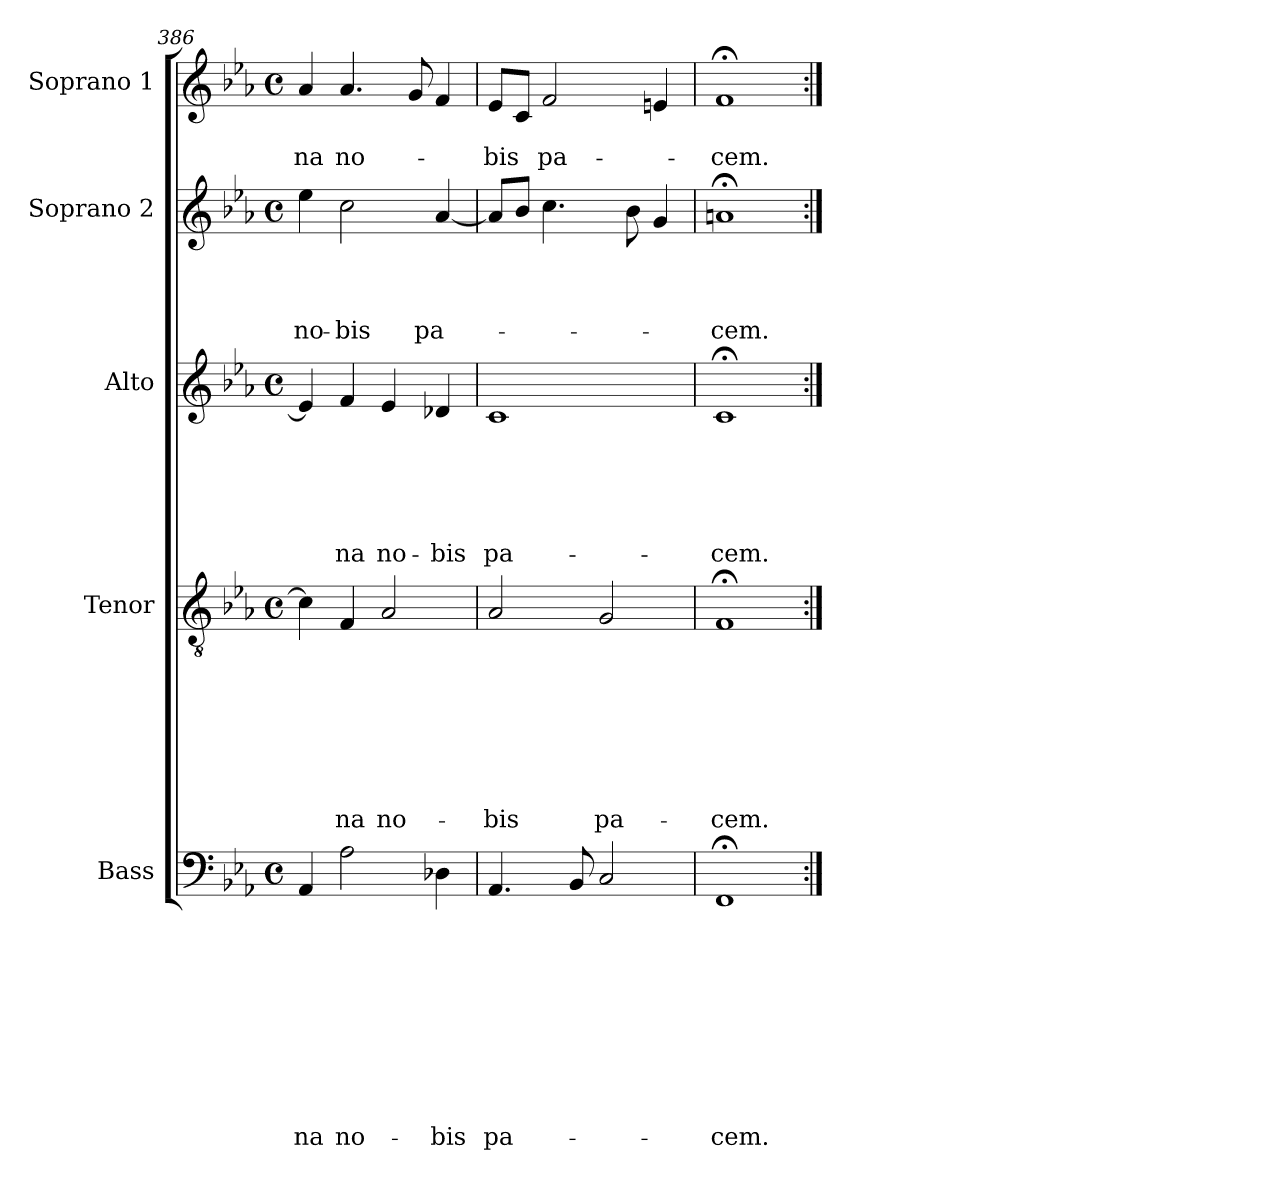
**kern	**text	**text	**text	**text	**text	**text	**text	**text	**text	**text	**kern	**text	**text	**text	**text	**text	**text	**text	**text	**kern	**text	**text	**text	**text	**text	**text	**kern	**text	**text	**text	**text	**kern	**text	**text
*part5	*part5	*part5	*part5	*part5	*part5	*part5	*part5	*part5	*part5	*part5	*part4	*part4	*part4	*part4	*part4	*part4	*part4	*part4	*part4	*part3	*part3	*part3	*part3	*part3	*part3	*part3	*part2	*part2	*part2	*part2	*part2	*part1	*part1	*part1
*staff5	*staff5	*staff5	*staff5	*staff5	*staff5	*staff5	*staff5	*staff5	*staff5	*staff5	*staff4	*staff4	*staff4	*staff4	*staff4	*staff4	*staff4	*staff4	*staff4	*staff3	*staff3	*staff3	*staff3	*staff3	*staff3	*staff3	*staff2	*staff2	*staff2	*staff2	*staff2	*staff1	*staff1	*staff1
*I"Bass	*	*	*	*	*	*	*	*	*	*	*I"Tenor	*	*	*	*	*	*	*	*	*I"Alto	*	*	*	*	*	*	*I"Soprano 2	*	*	*	*	*I"Soprano 1	*	*
*I'B	*	*	*	*	*	*	*	*	*	*	*I'T	*	*	*	*	*	*	*	*	*I'A	*	*	*	*	*	*	*I'S 2	*	*	*	*	*I'S 1	*	*
*clefF4	*	*	*	*	*	*	*	*	*	*	*clefGv2	*	*	*	*	*	*	*	*	*clefG2	*	*	*	*	*	*	*clefG2	*	*	*	*	*clefG2	*	*
*k[b-e-a-]	*	*	*	*	*	*	*	*	*	*	*k[b-e-a-]	*	*	*	*	*	*	*	*	*k[b-e-a-]	*	*	*	*	*	*	*k[b-e-a-]	*	*	*	*	*k[b-e-a-]	*	*
*E-:	*	*	*	*	*	*	*	*	*	*	*E-:	*	*	*	*	*	*	*	*	*E-:	*	*	*	*	*	*	*E-:	*	*	*	*	*E-:	*	*
*M4/4	*	*	*	*	*	*	*	*	*	*	*M4/4	*	*	*	*	*	*	*	*	*M4/4	*	*	*	*	*	*	*M4/4	*	*	*	*	*M4/4	*	*
*met(c)	*	*	*	*	*	*	*	*	*	*	*met(c)	*	*	*	*	*	*	*	*	*met(c)	*	*	*	*	*	*	*met(c)	*	*	*	*	*met(c)	*	*
=386	=386	=386	=386	=386	=386	=386	=386	=386	=386	=386	=386	=386	=386	=386	=386	=386	=386	=386	=386	=386	=386	=386	=386	=386	=386	=386	=386	=386	=386	=386	=386	=386	=386	=386
!	!	!	!	!	!	!	!	!	!	!LO:LY:b	!	!	!	!	!	!	!	!	!	!	!	!	!	!	!	!	!	!	!	!	!LO:LY:b	!	!	!LO:LY:b
4AA-/	.	.	.	.	.	.	.	.	.	-na	4c\]	.	.	.	.	.	.	.	.	4e-/]	.	.	.	.	.	.	4ee-\	.	.	.	no-	4a-/	.	-na
!	!	!	!	!	!	!	!	!	!	!LO:LY:b	!	!	!	!	!	!	!	!	!LO:LY:b	!	!	!	!	!	!	!LO:LY:b	!	!	!	!	!LO:LY:b	!	!	!LO:LY:b
2A-\	.	.	.	.	.	.	.	.	.	no-	4F/	.	.	.	.	.	.	.	-na	4f/	.	.	.	.	.	-na	2cc\	.	.	.	-bis	4.a-/	.	no-
!	!	!	!	!	!	!	!	!	!	!	!	!	!	!	!	!	!	!	!LO:LY:b	!	!	!	!	!	!	!LO:LY:b	!	!	!	!	!	!	!	!
.	.	.	.	.	.	.	.	.	.	.	2A-/	.	.	.	.	.	.	.	no-	4e-/	.	.	.	.	.	no-	.	.	.	.	.	.	.	.
.	.	.	.	.	.	.	.	.	.	.	.	.	.	.	.	.	.	.	.	.	.	.	.	.	.	.	.	.	.	.	.	8g/	.	.
!	!	!	!	!	!	!	!	!	!	!LO:LY:b	!	!	!	!	!	!	!	!	!	!	!	!	!	!	!	!LO:LY:b	!	!	!	!	!LO:LY:b	!	!	!
4D-X\	.	.	.	.	.	.	.	.	.	-bis	.	.	.	.	.	.	.	.	.	4d-X/	.	.	.	.	.	-bis	[<4a-/	.	.	.	pa-	4f/	.	.
=387	=387	=387	=387	=387	=387	=387	=387	=387	=387	=387	=387	=387	=387	=387	=387	=387	=387	=387	=387	=387	=387	=387	=387	=387	=387	=387	=387	=387	=387	=387	=387	=387	=387	=387
!	!	!	!	!	!	!	!	!	!	!LO:LY:b	!	!	!	!	!	!	!	!	!LO:LY:b	!	!	!	!	!	!	!LO:LY:b	!	!	!	!	!	!	!	!LO:LY:b
4.AA-/	.	.	.	.	.	.	.	.	.	pa-	2A-/	.	.	.	.	.	.	.	-bis	1c	.	.	.	.	.	pa-	8a-/L]	.	.	.	.	8e-/L	.	-bis
.	.	.	.	.	.	.	.	.	.	.	.	.	.	.	.	.	.	.	.	.	.	.	.	.	.	.	8b-/J	.	.	.	.	8c/J	.	.
!	!	!	!	!	!	!	!	!	!	!	!	!	!	!	!	!	!	!	!	!	!	!	!	!	!	!	!	!	!	!	!	!	!	!LO:LY:b
.	.	.	.	.	.	.	.	.	.	.	.	.	.	.	.	.	.	.	.	.	.	.	.	.	.	.	4.cc\	.	.	.	.	2f/	.	pa-
8BB-/	.	.	.	.	.	.	.	.	.	.	.	.	.	.	.	.	.	.	.	.	.	.	.	.	.	.	.	.	.	.	.	.	.	.
!	!	!	!	!	!	!	!	!	!	!	!	!	!	!	!	!	!	!	!LO:LY:b	!	!	!	!	!	!	!	!	!	!	!	!	!	!	!
2C/	.	.	.	.	.	.	.	.	.	.	2G/	.	.	.	.	.	.	.	pa-	.	.	.	.	.	.	.	.	.	.	.	.	.	.	.
.	.	.	.	.	.	.	.	.	.	.	.	.	.	.	.	.	.	.	.	.	.	.	.	.	.	.	8b-\	.	.	.	.	.	.	.
.	.	.	.	.	.	.	.	.	.	.	.	.	.	.	.	.	.	.	.	.	.	.	.	.	.	.	4g/	.	.	.	.	4en/	.	.
=388	=388	=388	=388	=388	=388	=388	=388	=388	=388	=388	=388	=388	=388	=388	=388	=388	=388	=388	=388	=388	=388	=388	=388	=388	=388	=388	=388	=388	=388	=388	=388	=388	=388	=388
!	!	!	!	!	!	!	!	!	!	!LO:LY:b	!	!	!	!	!	!	!	!	!LO:LY:b	!	!	!	!	!	!	!LO:LY:b	!	!	!	!	!LO:LY:b	!	!	!LO:LY:b
1FF;	.	.	.	.	.	.	.	.	.	-cem.	1F;	.	.	.	.	.	.	.	-cem.	1c;	.	.	.	.	.	-cem.	1an;	.	.	.	-cem.	1f;	.	-cem.
=:|!	=:|!	=:|!	=:|!	=:|!	=:|!	=:|!	=:|!	=:|!	=:|!	=:|!	=:|!	=:|!	=:|!	=:|!	=:|!	=:|!	=:|!	=:|!	=:|!	=:|!	=:|!	=:|!	=:|!	=:|!	=:|!	=:|!	=:|!	=:|!	=:|!	=:|!	=:|!	=:|!	=:|!	=:|!
*-	*-	*-	*-	*-	*-	*-	*-	*-	*-	*-	*-	*-	*-	*-	*-	*-	*-	*-	*-	*-	*-	*-	*-	*-	*-	*-	*-	*-	*-	*-	*-	*-	*-	*-
